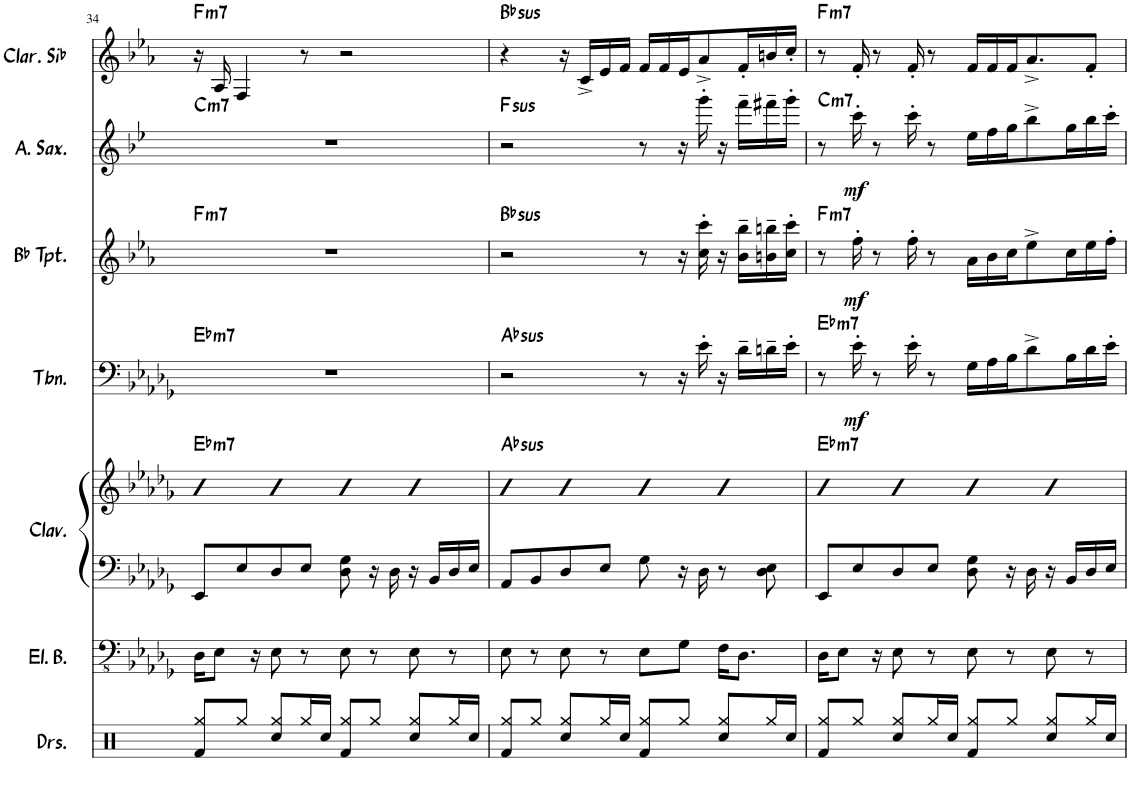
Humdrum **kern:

**kern	**kern	**kern	**harte	**kern	**dynam	**harte	**kern	**dynam	**harte	**kern	**dynam	**harte	**kern	**harte
*part6	*part5	*part5	*part5	*part4	*part4	*part4	*part3	*part3	*part3	*part2	*part2	*part2	*part1	*part1
*staff7	*staff6	*staff5	*	*staff4	*staff4	*	*staff3	*staff3	*	*staff2	*staff2	*	*staff1	*
*I"Electric Bass	*I"Clavinet	*	*	*I"Trombone	*	*	*I"Bb Trumpet	*	*	*I"Alto Saxophone	*	*	*I"Clarinette en Sib	*
*I'El. B.	*I'Clav.	*	*	*I'Tbn.	*	*	*I'Bb Tpt.	*	*	*I'A. Sax.	*	*	*I'Clar. Sib	*
!!LO:PB:g=z
*clefFv4	*clefF4	*clefG2	*	*clefF4	*	*	*clefG2	*	*	*clefG2	*	*	*clefG2	*
*	*	*	*	*	*	*	*Trd1c2	*	*	*Trd5c9	*	*	*Trd1c2	*
*k[b-e-a-d-g-]	*k[b-e-a-d-g-]	*k[b-e-a-d-g-]	*	*k[b-e-a-d-g-]	*	*	*k[b-e-a-]	*	*	*k[b-e-]	*	*	*k[b-e-a-]	*
*M4/4	*M4/4	*M4/4	*	*M4/4	*	*	*M4/4	*	*	*M4/4	*	*	*M4/4	*
*met(c)	*met(c)	*met(c)	*	*met(c)	*	*	*met(c)	*	*	*met(c)	*	*	*met(c)	*
=34	=34	=34	=34	=34	=34	=34	=34	=34	=34	=34	=34	=34	=34	=34
!	!	!	!LO:H:kt=m7	!	!	!LO:H:kt=m7	!	!	!LO:H:kt=m7	!	!	!LO:H:kt=m7	!	!LO:H:kt=m7
16DD-\KL	8EE-/L	4cc	Eb:min7	1r	.	Eb:min7	1r	.	F:min7	1r	.	C:min7	16r	F:min7
8EE-\J	.	.	.	.	.	.	.	.	.	.	.	.	16A-/	.
.	8E-/	.	.	.	.	.	.	.	.	.	.	.	4F/	.
16r	.	.	.	.	.	.	.	.	.	.	.	.	.	.
8EE-\	8D-/	4cc	.	.	.	.	.	.	.	.	.	.	.	.
8r	8E-/J	.	.	.	.	.	.	.	.	.	.	.	8r	.
8EE-\	8D-\ 8G-\	4cc	.	.	.	.	.	.	.	.	.	.	2r	.
8r	16r	.	.	.	.	.	.	.	.	.	.	.	.	.
.	16D-\	.	.	.	.	.	.	.	.	.	.	.	.	.
8EE-\	16r	4cc	.	.	.	.	.	.	.	.	.	.	.	.
.	16BB-/LL	.	.	.	.	.	.	.	.	.	.	.	.	.
8r	16D-/	.	.	.	.	.	.	.	.	.	.	.	.	.
.	16E-/JJ	.	.	.	.	.	.	.	.	.	.	.	.	.
=35	=35	=35	=35	=35	=35	=35	=35	=35	=35	=35	=35	=35	=35	=35
!	!	!	!LO:H:kt=sus	!	!	!LO:H:kt=sus	!	!	!LO:H:kt=sus	!	!	!LO:H:kt=sus	!	!LO:H:kt=sus
8EE-\	8AA-/L	4cc	Ab:sus4	2r	.	Ab:sus4	2r	.	Bb:sus4	2r	.	F:sus4	4r	Bb:sus4
8r	8BB-/	.	.	.	.	.	.	.	.	.	.	.	.	.
8EE-\	8D-/	4cc	.	.	.	.	.	.	.	.	.	.	16r	.
.	.	.	.	.	.	.	.	.	.	.	.	.	16c^/LL	.
8r	8E-/J	.	.	.	.	.	.	.	.	.	.	.	16e-/	.
.	.	.	.	.	.	.	.	.	.	.	.	.	16f/JJ	.
8EE-\L	8G-\	4cc	.	8r	.	.	8r	.	.	8r	.	.	16f/LL	.
.	.	.	.	.	.	.	.	.	.	.	.	.	16f/	.
8GG-\J	16r	.	.	16r	.	.	16r	.	.	16r	.	.	16e-/J	.
.	16D-\	.	.	16e-'\	.	.	16cc\' 16ccc\'	.	.	16ggg'\	.	.	8a-^/	.
16FF\KL	8r	4cc	.	16r	.	.	16r	.	.	16r	.	.	.	.
8.DD-\J	.	.	.	16d-~\LL	.	.	16b-\~ 16bb-\~LL	.	.	16fff~\LL	.	.	16f'/L	.
.	8D-\ 8E-\	.	.	16dn~\	.	.	16bn\~ 16bbn\~	.	.	16fff#X~\	.	.	16bn/	.
.	.	.	.	16e-'\JJ	.	.	16cc\' 16ccc\'JJ	.	.	16ggg'\JJ	.	.	16cc'/JJ	.
=36	=36	=36	=36	=36	=36	=36	=36	=36	=36	=36	=36	=36	=36	=36
!	!	!	!LO:H:kt=m7	!	!	!LO:H:kt=m7	!	!	!LO:H:kt=m7	!	!	!LO:H:kt=m7	!	!LO:H:kt=m7
16DD-\KL	8EE-/L	4cc	Eb:min7	8r	.	Eb:min7	8r	.	F:min7	8r	.	C:min7	8r	F:min7
8EE-\J	.	.	.	.	.	.	.	.	.	.	.	.	.	.
!	!	!	!	!	!LO:DY:b	!	!	!LO:DY:b	!	!	!LO:DY:b	!	!	!
.	8E-/	.	.	16e-'\	mf	.	16ff'\	mf	.	16ccc'\	mf	.	16f'/	.
16r	.	.	.	8r	.	.	8r	.	.	8r	.	.	8r	.
8EE-\	8D-/	4cc	.	.	.	.	.	.	.	.	.	.	.	.
.	.	.	.	16e-'\	.	.	16ff'\	.	.	16ccc'\	.	.	16f'/	.
8r	8E-/J	.	.	8r	.	.	8r	.	.	8r	.	.	8r	.
8EE-\	8D-\ 8G-\	4cc	.	16G-\LL	.	.	16a-\LL	.	.	16ee-\LL	.	.	16f/LL	.
.	.	.	.	16A-\	.	.	16b-\	.	.	16ff\	.	.	16f/	.
8r	16r	.	.	16B-\J	.	.	16cc\J	.	.	16gg\J	.	.	16f/J	.
.	16D-\	.	.	8d-^\	.	.	8ee-^\	.	.	8bb-^\	.	.	8.a-^/	.
8EE-\	16r	4cc	.	.	.	.	.	.	.	.	.	.	.	.
.	16BB-/LL	.	.	16B-\L	.	.	16cc\L	.	.	16gg\L	.	.	.	.
8r	16D-/	.	.	16d-\	.	.	16ee-\	.	.	16bb-\	.	.	8f'/J	.
.	16E-/JJ	.	.	16e-'\JJ	.	.	16ff'\JJ	.	.	16ccc'\JJ	.	.	.	.
=	=	=	=	=	=	=	=	=	=	=	=	=	=	=
*-	*-	*-	*-	*-	*-	*-	*-	*-	*-	*-	*-	*-	*-	*-
